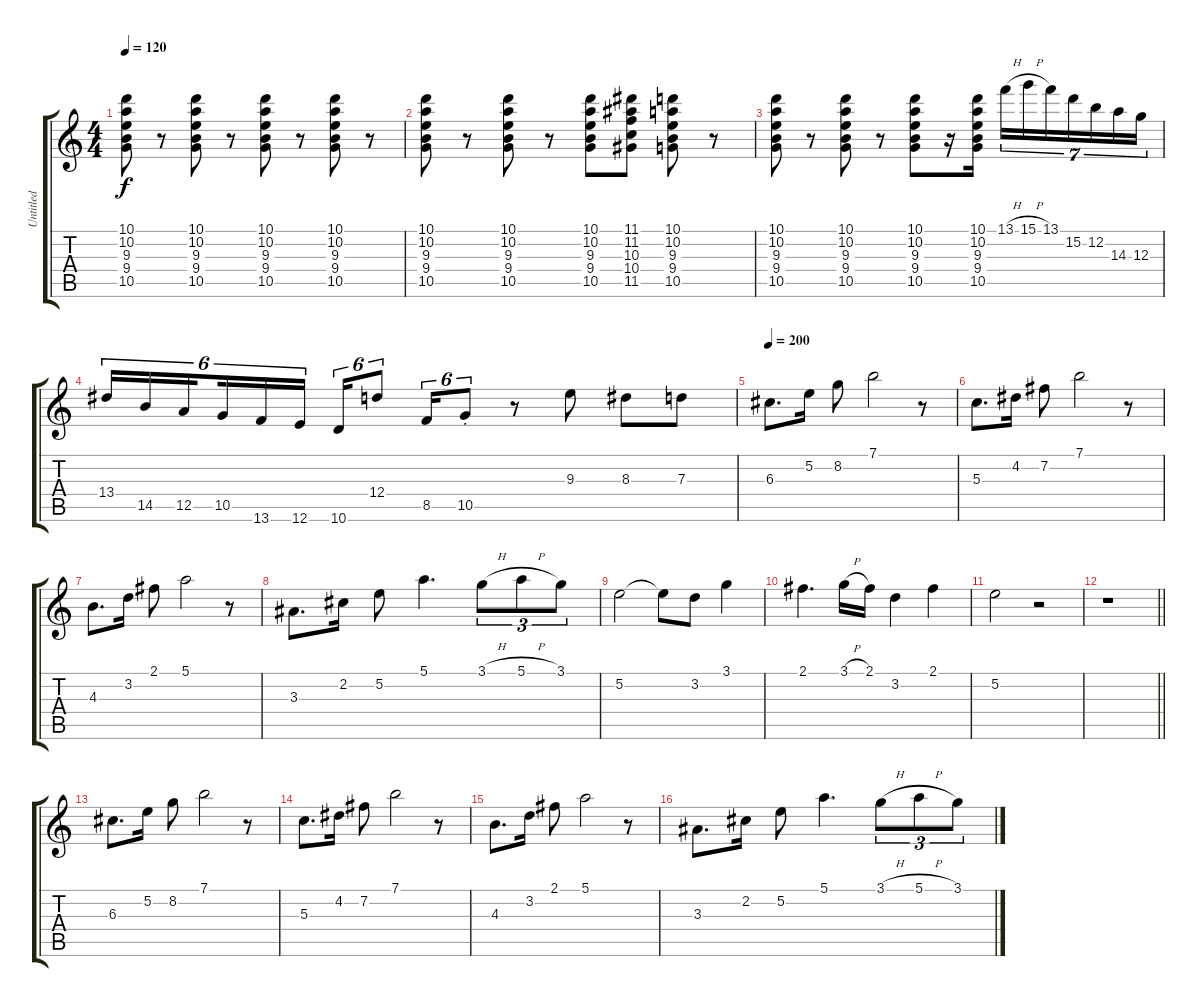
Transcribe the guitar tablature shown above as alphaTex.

\track ("Untitled" "Untitled") {instrument acousticguitarsteel}
\staff {score tabs}
\tuning (E4 B3 G3 D3 A2 E2) {hide}
\ts (4 4)
\tempo 120
\clef g2
\ks c
(10.1 10.2 9.3 9.4 10.5).8{dy f instrument acousticguitarsteel} r.8 (10.1 10.2 9.3 9.4 10.5).8 r.8 (10.1 10.2 9.3 9.4 10.5).8 r.8 (10.1 10.2 9.3 9.4 10.5).8 r.8 |
(10.1 10.2 9.3 9.4 10.5).8 r.8 (10.1 10.2 9.3 9.4 10.5).8 r.8 (10.1 10.2 9.3 9.4 10.5).8 (11.1 11.2 10.3 10.4 11.5).8 (10.1 10.2 9.3 9.4 10.5).8 r.8 |
(10.1 10.2 9.3 9.4 10.5).8 r.8 (10.1 10.2 9.3 9.4 10.5).8 r.8 (10.1 10.2 9.3 9.4 10.5).8 r.16 (10.1 10.2 9.3 9.4 10.5).16 13.1{h}.16{tu (7 4)} 15.1{h}.16{tu (7 4)} 13.1.16{tu (7 4)} 15.2.16{tu (7 4)} 12.2.16{tu (7 4)} 14.3.16{tu (7 4)} 12.3.16{tu (7 4)} |
13.4.16{tu (6 4)} 14.5.16{tu (6 4)} 12.5.16{tu (6 4) beam splitsecondary} 10.5.16{tu (6 4)} 13.6.16{tu (6 4)} 12.6.16{tu (6 4)} 10.6.16{tu (6 4)} 12.4.8{tu (6 4)} 8.5.16{tu (6 4)} 10.5{st}.8{tu (6 4)} r.8 9.3.8 8.3.8 7.3.8 |
\tempo 200
6.3.8{d} 5.2.16 8.2.8 7.1.2 r.8 |
5.3.8{d} 4.2.16 7.2.8 7.1.2 r.8 |
4.3.8{d} 3.2.16 2.1.8 5.1.2 r.8 |
3.3.8{d} 2.2.16 5.2.8 5.1.4{d} 3.1{h}.8{tu (3 2)} 5.1{h}.8{tu (3 2)} 3.1.8{tu (3 2)} |
5.2.2 5.2{t}.8 3.2.8 3.1.4 |
2.1.4{d} 3.1{h}.16 2.1.16 3.2.4 2.1.4 |
5.2.2 r.2 |
\barLineRight lightlight
r.1 |
6.3.8{d} 5.2.16 8.2.8 7.1.2 r.8 |
5.3.8{d} 4.2.16 7.2.8 7.1.2 r.8 |
4.3.8{d} 3.2.16 2.1.8 5.1.2 r.8 |
3.3.8{d} 2.2.16 5.2.8 5.1.4{d} 3.1{h}.8{tu (3 2)} 5.1{h}.8{tu (3 2)} 3.1.8{tu (3 2)}
